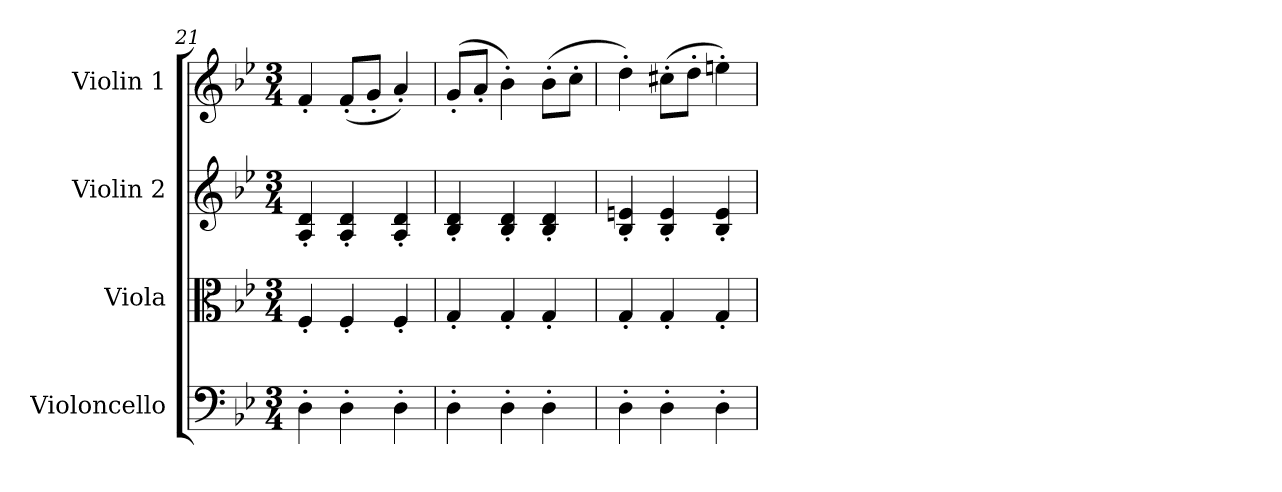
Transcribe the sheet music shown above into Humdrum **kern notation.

**kern	**kern	**kern	**kern
*part4	*part3	*part2	*part1
*staff4	*staff3	*staff2	*staff1
*I"Violoncello	*I"Viola	*I"Violin 2	*I"Violin 1
*I'Vc	*I'Vla	*I'Vln	*I'Vln
*clefF4	*clefC3	*clefG2	*clefG2
*k[b-e-]	*k[b-e-]	*k[b-e-]	*k[b-e-]
*M3/4	*M3/4	*M3/4	*M3/4
=21	=21	=21	=21
4D'\	4F'/	4A/' 4d/'	4f'/
4D'\	4F'/	4A/' 4d/'	(8f'/L
.	.	.	8g'/J
4D'\	4F'/	4A/' 4d/'	4a'/)
=22	=22	=22	=22
4D'\	4G'/	4B-/' 4d/'	(8g'/L
.	.	.	8a'/J
4D'\	4G'/	4B-/' 4d/'	4b-'\)
4D'\	4G'/	4B-/' 4d/'	(8b-'\L
.	.	.	8cc'\J
=23	=23	=23	=23
4D'\	4G'/	4B-/' 4en/'	4dd'\)
4D'\	4G'/	4B-/' 4e/'	(8cc#X'\L
.	.	.	8dd'\J
4D'\	4G'/	4B-/' 4e/'	4een'\)
=	=	=	=
*-	*-	*-	*-
